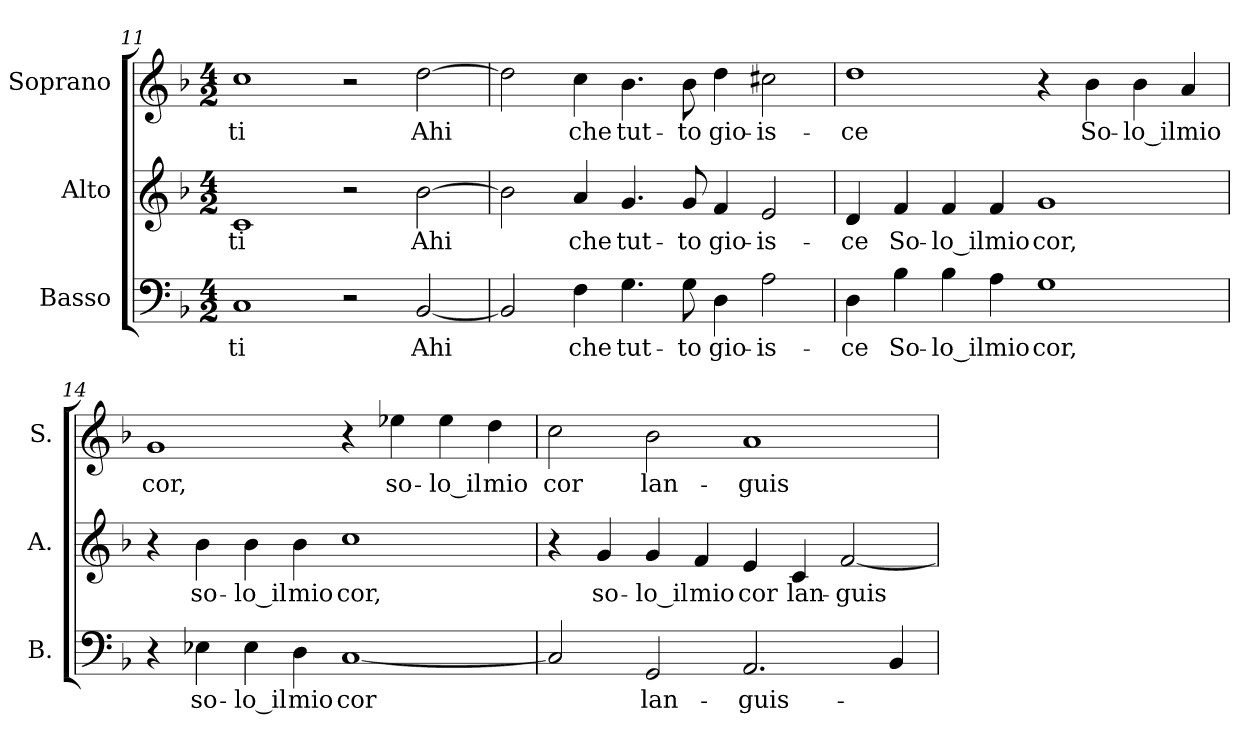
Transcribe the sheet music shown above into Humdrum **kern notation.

**kern	**text	**kern	**text	**kern	**text
*part3	*part3	*part2	*part2	*part1	*part1
*staff3	*staff3	*staff2	*staff2	*staff1	*staff1
*I"Basso	*	*I"Alto	*	*I"Soprano	*
*I'B.	*	*I'A.	*	*I'S.	*
!!LO:LB:g=z
*clefF4	*	*clefG2	*	*clefG2	*
*k[b-]	*	*k[b-]	*	*k[b-]	*
*F:	*	*F:	*	*F:	*
*M4/2	*	*M4/2	*	*M4/2	*
=11	=11	=11	=11	=11	=11
!	!LO:LY:b:color=#000000	!	!	!	!
!	!	!	!LO:LY:b:color=#000000	!	!
!	!	!	!	!	!LO:LY:b:color=#000000
1Ci	-ti	1ci	-ti	1cci	-ti
2r	.	2r	.	2r	.
!	!LO:LY:b:color=#000000	!	!	!	!
!	!	!	!LO:LY:b:color=#000000	!	!
!	!	!	!	!	!LO:LY:b:color=#000000
[2BB-i/	Ahi	[2b-i\	Ahi	[2ddi\	Ahi
=12	=12	=12	=12	=12	=12
2BB-i/]	.	2b-i\]	.	2ddi\]	.
!	!LO:LY:b:color=#000000	!	!	!	!
!	!	!	!LO:LY:b:color=#000000	!	!
!	!	!	!	!	!LO:LY:b:color=#000000
4Fi\	che	4ai/	che	4cci\	che
!	!LO:LY:b:color=#000000	!	!	!	!
!	!	!	!LO:LY:b:color=#000000	!	!
!	!	!	!	!	!LO:LY:b:color=#000000
4.Gi\	tut-	4.gi/	tut-	4.b-i\	tut-
!	!LO:LY:b:color=#000000	!	!	!	!
!	!	!	!LO:LY:b:color=#000000	!	!
!	!	!	!	!	!LO:LY:b:color=#000000
8Gi\	-to	8gi/	-to	8b-i\	-to
!	!LO:LY:b:color=#000000	!	!	!	!
!	!	!	!LO:LY:b:color=#000000	!	!
!	!	!	!	!	!LO:LY:b:color=#000000
4Di\	gio-	4fi/	gio-	4ddi\	gio-
!	!LO:LY:b:color=#000000	!	!	!	!
!	!	!	!LO:LY:b:color=#000000	!	!
!	!	!	!	!	!LO:LY:b:color=#000000
2Ai\	-is-	2ei/	-is-	2cc#Xi\	-is-
=13	=13	=13	=13	=13	=13
!	!LO:LY:b:color=#000000	!	!	!	!
!	!	!	!LO:LY:b:color=#000000	!	!
!	!	!	!	!	!LO:LY:b:color=#000000
4Di\	-ce	4di/	-ce	1ddi	-ce
!	!LO:LY:b:color=#000000	!	!	!	!
!	!	!	!LO:LY:b:color=#000000	!	!
4B-i\	So-	4fi/	So-	.	.
!	!LO:LY:b:color=#000000	!	!	!	!
!	!	!	!LO:LY:b:color=#000000	!	!
4B-i\	-lo_il	4fi/	-lo_il	.	.
!	!LO:LY:b:color=#000000	!	!	!	!
!	!	!	!LO:LY:b:color=#000000	!	!
4Ai\	mio	4fi/	mio	.	.
!	!LO:LY:b:color=#000000	!	!	!	!
!	!	!	!LO:LY:b:color=#000000	!	!
1Gi	cor,	1gi	cor,	4r	.
!	!	!	!	!	!LO:LY:b:color=#000000
.	.	.	.	4b-i\	So-
!	!	!	!	!	!LO:LY:b:color=#000000
.	.	.	.	4b-i\	-lo_il
!	!	!	!	!	!LO:LY:b:color=#000000
.	.	.	.	4ai/	mio
=14	=14	=14	=14	=14	=14
!	!	!	!	!	!LO:LY:b:color=#000000
4r	.	4r	.	1gi	cor,
!	!LO:LY:b:color=#000000	!	!	!	!
!	!	!	!LO:LY:b:color=#000000	!	!
4E-Xi\	so-	4b-i\	so-	.	.
!	!LO:LY:b:color=#000000	!	!	!	!
!	!	!	!LO:LY:b:color=#000000	!	!
4E-i\	-lo_il	4b-i\	-lo_il	.	.
!	!LO:LY:b:color=#000000	!	!	!	!
!	!	!	!LO:LY:b:color=#000000	!	!
4Di\	mio	4b-i\	mio	.	.
!	!LO:LY:b:color=#000000	!	!	!	!
!	!	!	!LO:LY:b:color=#000000	!	!
[1Ci	cor	1cci	cor,	4r	.
!	!	!	!	!	!LO:LY:b:color=#000000
.	.	.	.	4ee-Xi\	so-
!	!	!	!	!	!LO:LY:b:color=#000000
.	.	.	.	4ee-i\	-lo_il
!	!	!	!	!	!LO:LY:b:color=#000000
.	.	.	.	4ddi\	mio
!!LO:PB:g=z
=15	=15	=15	=15	=15	=15
!	!	!	!	!	!LO:LY:b:color=#000000
2Ci/]	.	4r	.	2cci\	cor
!	!	!	!LO:LY:b:color=#000000	!	!
.	.	4gi/	so-	.	.
!	!LO:LY:b:color=#000000	!	!	!	!
!	!	!	!LO:LY:b:color=#000000	!	!
!	!	!	!	!	!LO:LY:b:color=#000000
2GGi/	lan-	4gi/	-lo_il	2b-i\	lan-
!	!	!	!LO:LY:b:color=#000000	!	!
.	.	4fi/	mio	.	.
!	!LO:LY:b:color=#000000	!	!	!	!
!	!	!	!LO:LY:b:color=#000000	!	!
!	!	!	!	!	!LO:LY:b:color=#000000
2.AAi/	-guis-	4ei/	cor	1ai	-guis-
!	!	!	!LO:LY:b:color=#000000	!	!
.	.	4ci/	lan-	.	.
!	!	!	!LO:LY:b:color=#000000	!	!
.	.	[2fi/	-guis-	.	.
4BB-i/	.	.	.	.	.
=	=	=	=	=	=
*-	*-	*-	*-	*-	*-
